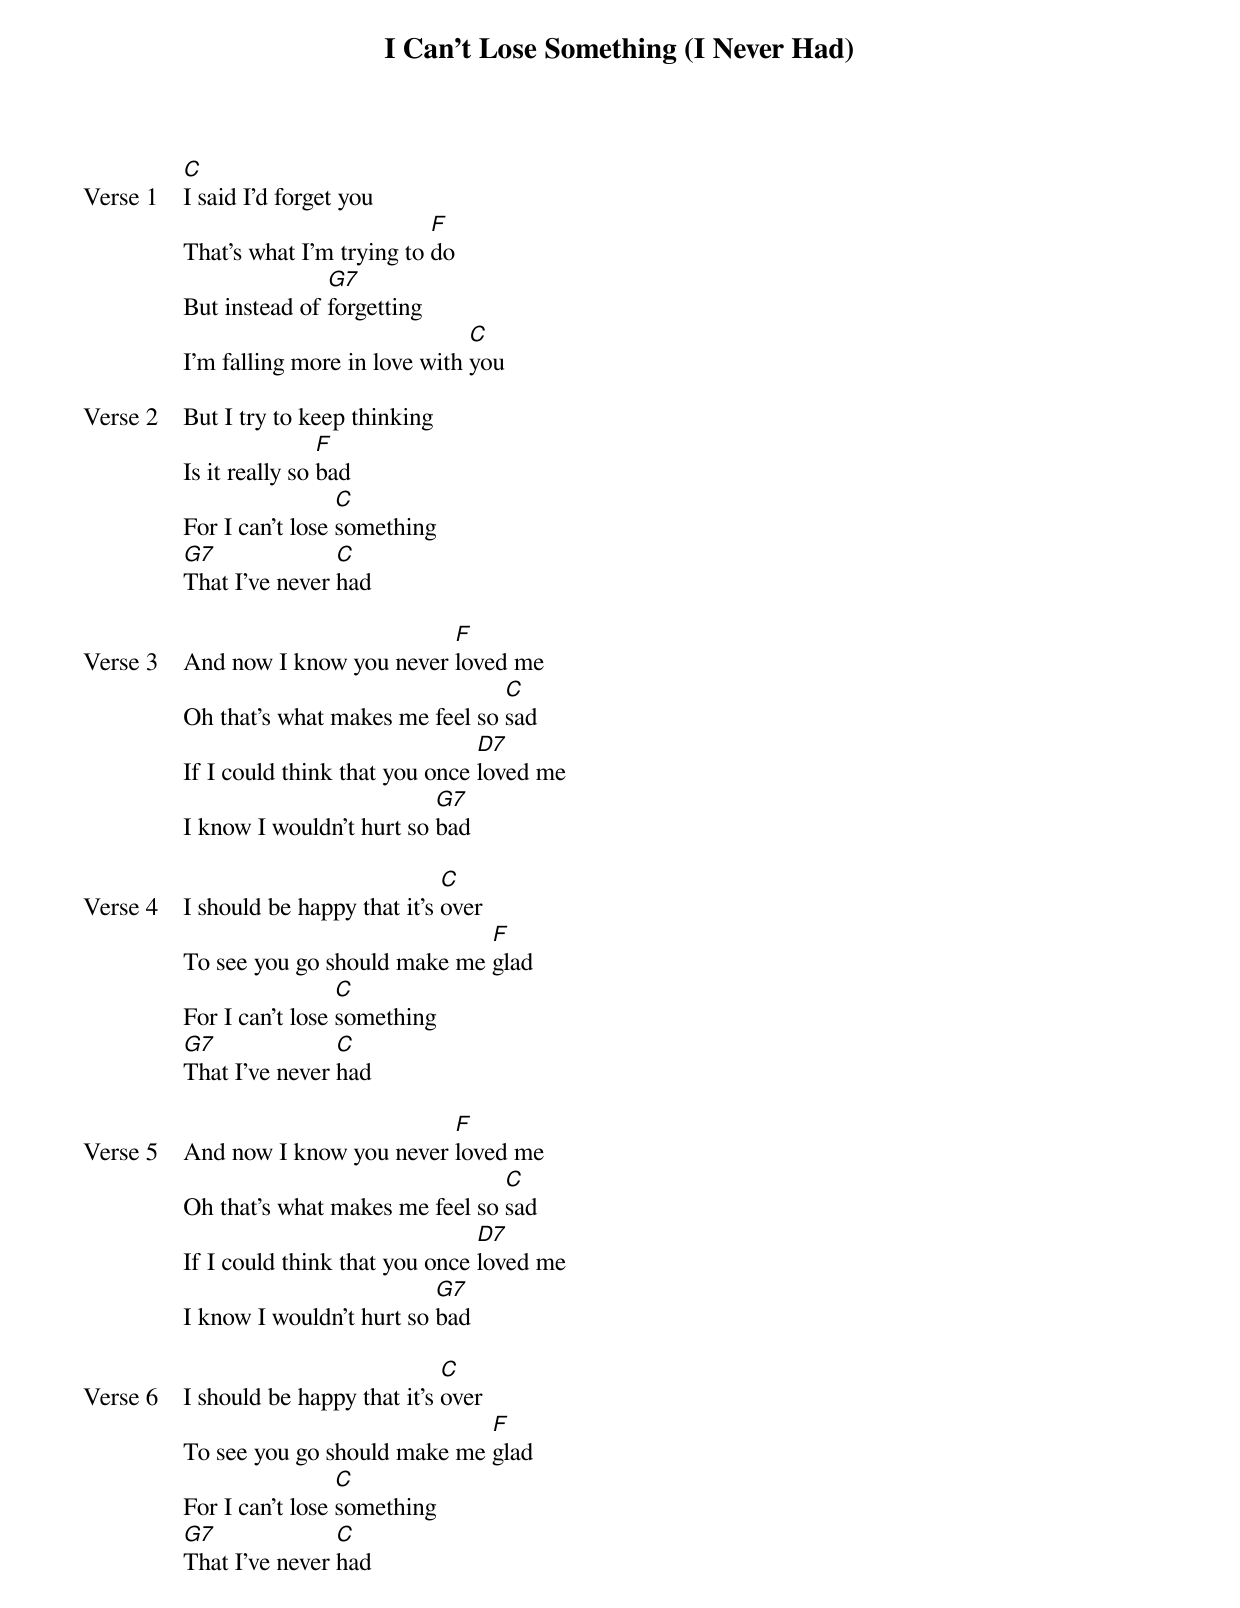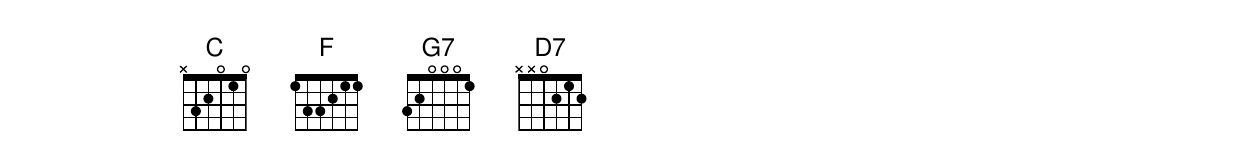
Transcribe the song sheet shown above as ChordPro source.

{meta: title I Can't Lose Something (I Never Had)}
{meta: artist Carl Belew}
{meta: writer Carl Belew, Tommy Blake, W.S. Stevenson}

{start_of_verse: Verse 1}
[C]I said I'd forget you
That's what I'm trying to [F]do
But instead of [G7]forgetting
I'm falling more in love with [C]you
{end_of_verse}

{start_of_verse: Verse 2}
But I try to keep thinking
Is it really so [F]bad
For I can't lose [C]something
[G7]That I've never [C]had
{end_of_verse}

{start_of_verse: Verse 3}
And now I know you never [F]loved me
Oh that's what makes me feel so [C]sad
If I could think that you once [D7]loved me
I know I wouldn't hurt so [G7]bad
{end_of_verse}

{start_of_verse: Verse 4}
I should be happy that it's [C]over
To see you go should make me [F]glad
For I can't lose [C]something
[G7]That I've never [C]had
{end_of_verse}

{start_of_verse: Verse 5}
And now I know you never [F]loved me
Oh that's what makes me feel so [C]sad
If I could think that you once [D7]loved me
I know I wouldn't hurt so [G7]bad
{end_of_verse}

{start_of_verse: Verse 6}
I should be happy that it's [C]over
To see you go should make me [F]glad
For I can't lose [C]something
[G7]That I've never [C]had
{end_of_verse}
